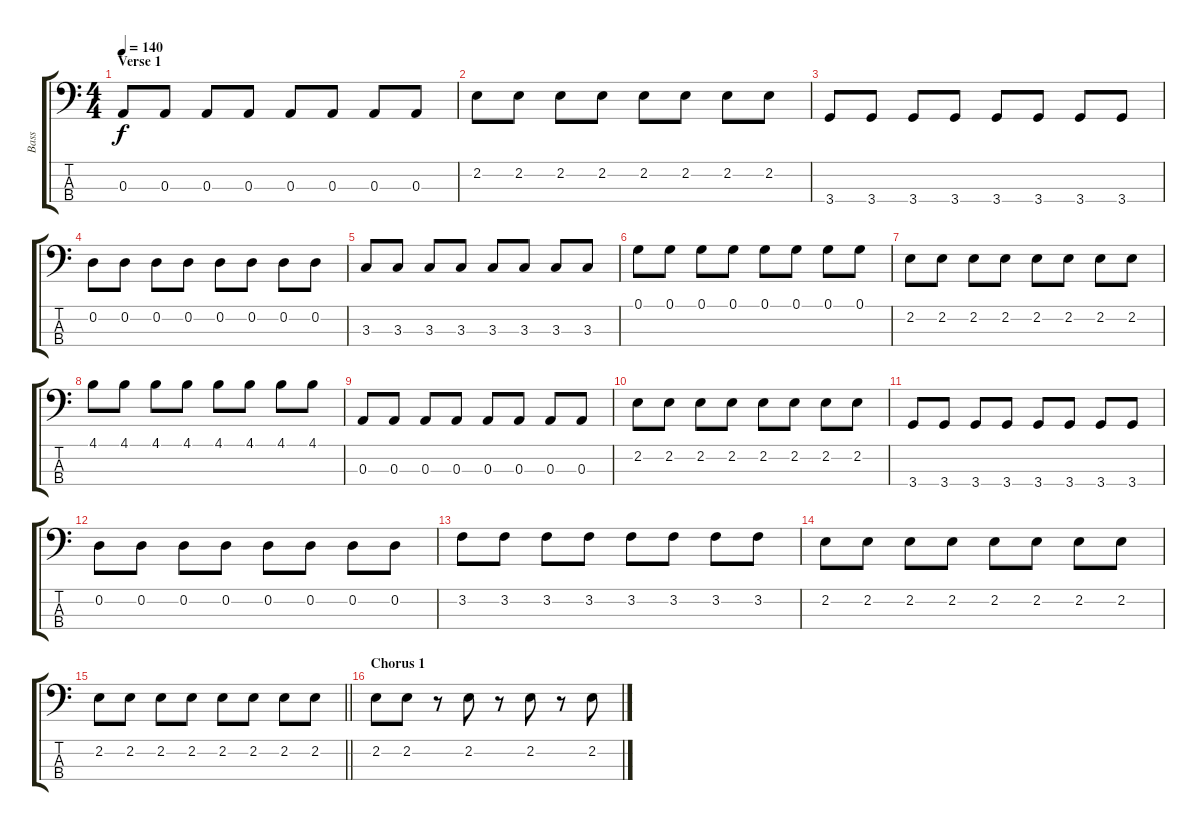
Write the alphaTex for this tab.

\track ("Bass" "Bass") {instrument electricbassfinger}
\staff {score tabs}
\tuning (G2 D2 A1 E1) {hide}
\ts (4 4)
\section ("" "Verse 1")
\tempo 140
\clef f4
\ks c
0.3.8{dy f} 0.3.8 0.3.8 0.3.8 0.3.8 0.3.8 0.3.8 0.3.8 |
2.2.8 2.2.8 2.2.8 2.2.8 2.2.8 2.2.8 2.2.8 2.2.8 |
3.4.8 3.4.8 3.4.8 3.4.8 3.4.8 3.4.8 3.4.8 3.4.8 |
0.2.8 0.2.8 0.2.8 0.2.8 0.2.8 0.2.8 0.2.8 0.2.8 |
3.3.8 3.3.8 3.3.8 3.3.8 3.3.8 3.3.8 3.3.8 3.3.8 |
0.1.8 0.1.8 0.1.8 0.1.8 0.1.8 0.1.8 0.1.8 0.1.8 |
2.2.8 2.2.8 2.2.8 2.2.8 2.2.8 2.2.8 2.2.8 2.2.8 |
4.1.8 4.1.8 4.1.8 4.1.8 4.1.8 4.1.8 4.1.8 4.1.8 |
0.3.8 0.3.8 0.3.8 0.3.8 0.3.8 0.3.8 0.3.8 0.3.8 |
2.2.8 2.2.8 2.2.8 2.2.8 2.2.8 2.2.8 2.2.8 2.2.8 |
3.4.8 3.4.8 3.4.8 3.4.8 3.4.8 3.4.8 3.4.8 3.4.8 |
0.2.8 0.2.8 0.2.8 0.2.8 0.2.8 0.2.8 0.2.8 0.2.8 |
3.2.8 3.2.8 3.2.8 3.2.8 3.2.8 3.2.8 3.2.8 3.2.8 |
2.2.8 2.2.8 2.2.8 2.2.8 2.2.8 2.2.8 2.2.8 2.2.8 |
\barLineRight lightlight
2.2.8 2.2.8 2.2.8 2.2.8 2.2.8 2.2.8 2.2.8 2.2.8 |
\section ("" "Chorus 1")
2.2.8 2.2.8 r.8 2.2.8 r.8 2.2.8 r.8 2.2.8
